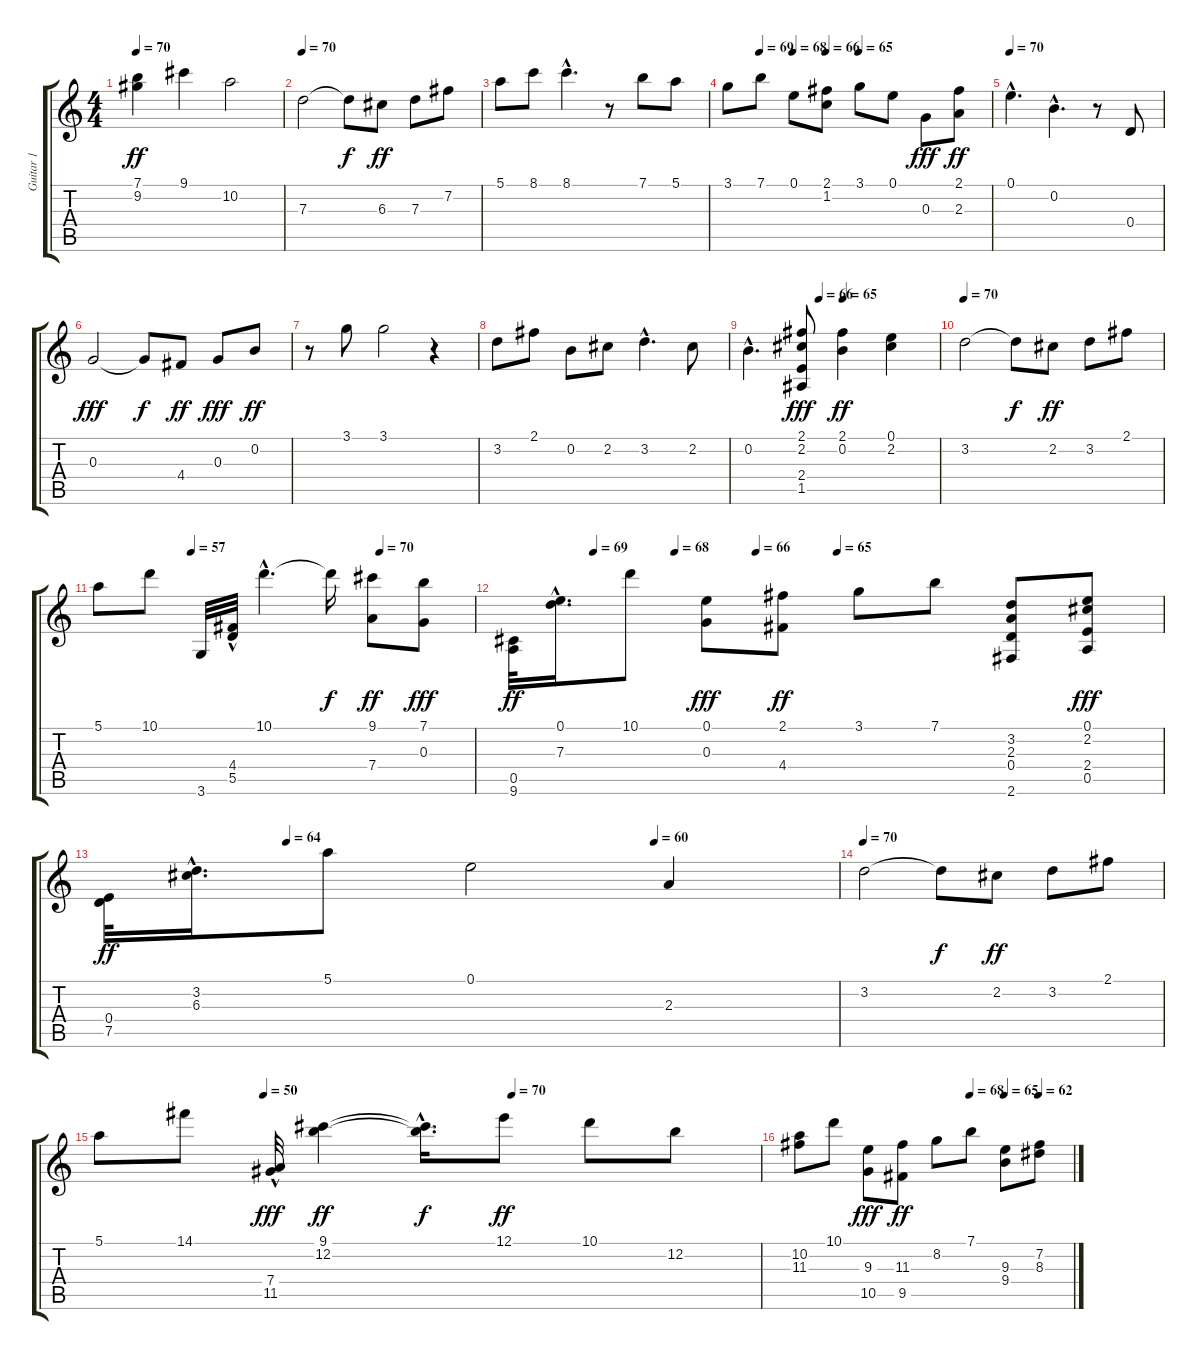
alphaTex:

\track ("Guitar 1" "Guitar 1") {instrument acousticguitarnylon}
\staff {score tabs}
\tuning (E4 B3 G3 D3 A2 E2) {hide}
\ts (4 4)
\tempo 70
\clef g2
\ks c
(7.1 9.2).4{dy ff} 9.1.4 10.2.2 |
\tempo 70
7.3.2 7.3{t}.8{dy f} 6.3.8{dy ff} 7.3.8 7.2.8 |
5.1.8 8.1.8 8.1{hac}.4{d} r.8 7.1.8 5.1.8 |
\tempo (69 0.125)
\tempo (68 0.25)
\tempo (66 0.375)
\tempo (65 0.5)
3.1.8 7.1.8 0.1.8 (2.1 1.2).8 3.1.8 0.1.8 0.3.8{dy fff} (2.1 2.3).8{dy ff} |
\tempo 70
0.1{hac}.4{d} 0.2{hac}.4{d} r.8 0.4.8 |
0.3.2{dy fff} 0.3{t}.8{dy f} 4.4.8{dy ff} 0.3.8{dy fff} 0.2.8{dy ff} |
r.8 3.1.8 3.1.2 r.4 |
3.2.8 2.1.8 0.2.8 2.2.8 3.2{hac}.4{d} 2.2.8 |
\tempo (66 0.375)
\tempo (65 0.5)
0.2{hac}.4{d} (2.1 2.2 2.4 1.5).8{dy fff} (2.1 0.2).4{dy ff} (0.1 2.2).4 |
\tempo 70
3.2.2 3.2{t}.8{dy f} 2.2.8{dy ff} 3.2.8 2.1.8 |
\tempo (57 0.25)
\tempo (70 0.75)
5.1.8 10.1.8 3.6.32 (4.4{hac} 5.5{hac}).32 10.1{hac}.4{d} 10.1{t}.16{dy f} (9.1 7.4).8{dy ff} (7.1 0.3).8{dy fff} |
\tempo (69 0.125)
\tempo (68 0.25)
\tempo (66 0.375)
\tempo (65 0.5)
(0.5 9.6).32{dy ff} (0.1{hac} 7.3{hac}).16{d} 10.1.8 (0.1 0.3).8{dy fff} (2.1 4.4).8{dy ff} 3.1.8 7.1.8 (3.2 2.3 0.4 2.6).8 (0.1 2.2 2.4 0.5).8{dy fff} |
\tempo (64 0.25)
\tempo (60 0.75)
(0.4 7.5).32{dy ff} (3.2{hac} 6.3{hac}).16{d} 5.1.8 0.1.2 2.3.4 |
\tempo 70
3.2.2 3.2{t}.8{dy f} 2.2.8{dy ff} 3.2.8 2.1.8 |
\tempo (50 0.25)
\tempo (70 0.625)
5.1.8 14.1.8 (7.4{hac} 11.5{hac}).32{dy fff} (9.1 12.2).4{dy ff} (9.1{hac t} 12.2{hac t}).16{d dy f} 12.1.8{dy ff} 10.1.8 12.2.8 |
\tempo (68 0.625)
\tempo (65 0.75)
\tempo (62 0.875)
(10.2 11.3).8 10.1.8 (9.3 10.5).8{dy fff} (11.3 9.5).8{dy ff} 8.2.8 7.1.8 (9.3 9.4).8 (7.2 8.3).8
